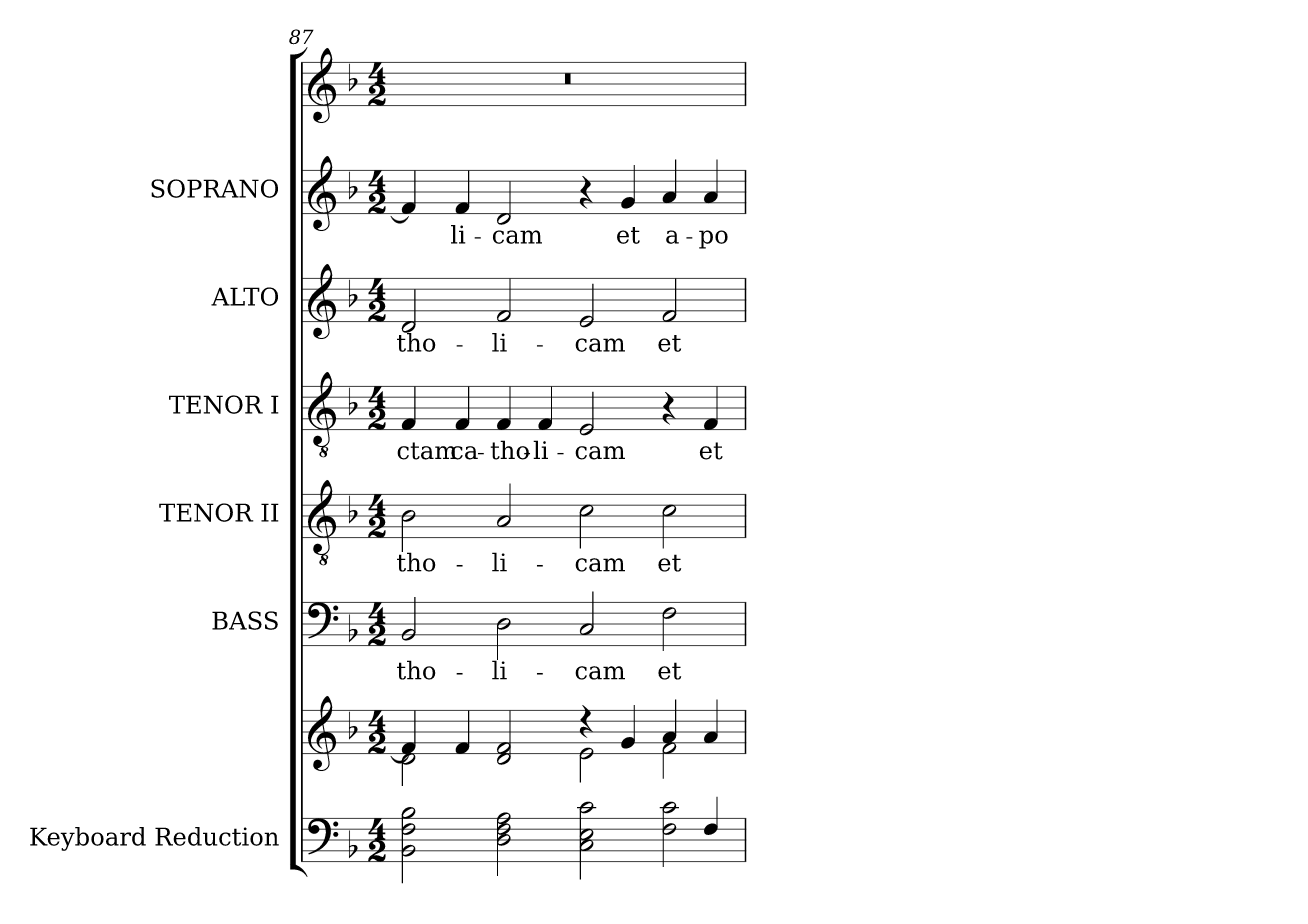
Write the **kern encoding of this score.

**kern	**kern	**kern	**text	**kern	**text	**kern	**text	**kern	**text	**kern	**text	**kern
*part7	*part7	*part6	*part6	*part5	*part5	*part4	*part4	*part3	*part3	*part2	*part2	*part1
*staff8	*staff7	*staff6	*staff6	*staff5	*staff5	*staff4	*staff4	*staff3	*staff3	*staff2	*staff2	*staff1
*I"Keyboard Reduction	*	*I"BASS	*	*I"TENOR II	*	*I"TENOR I	*	*I"ALTO	*	*I"SOPRANO	*	*
*I'Reduc.	*	*I'B.	*	*I'T. II	*	*I'T. I	*	*I'A.	*	*I'S.	*	*
!!LO:PB:g=z
*clefF4	*clefG2	*clefF4	*	*clefGv2	*	*clefGv2	*	*clefG2	*	*clefG2	*	*clefG2
*	*	*	*	*ITrd7c12	*	*ITrd7c12	*	*	*	*	*	*
*k[b-]	*k[b-]	*k[b-]	*	*k[b-]	*	*k[b-]	*	*k[b-]	*	*k[b-]	*	*k[b-]
*F:	*F:	*F:	*	*F:	*	*F:	*	*F:	*	*F:	*	*F:
*M4/2	*M4/2	*M4/2	*	*M4/2	*	*M4/2	*	*M4/2	*	*M4/2	*	*M4/2
=87	=87	=87	=87	=87	=87	=87	=87	=87	=87	=87	=87	=87
*^	*^	*	*	*	*	*	*	*	*	*	*	*
!	!	!	!	!	!LO:LY:b:color=#000000	!	!	!	!	!	!	!	!	!
!	!	!	!	!	!	!	!LO:LY:b:color=#000000	!	!	!	!	!	!	!
!	!	!	!	!	!	!	!	!	!LO:LY:b:color=#000000	!	!	!	!	!
!	!	!	!	!	!	!	!	!	!	!	!LO:LY:b:color=#000000	!	!	!LO:N:vis=1
2BB-i\ 2Fi 2B-i	1.ryy	4fi/]	2di\	2BB-i/	-tho-	2BB-i\	-tho-	4FFi/	-ctam	2di/	-tho-	4fi/]	.	0r
!	!	!	!	!	!	!	!	!	!LO:LY:b:color=#000000	!	!	!	!	!
!	!	!	!	!	!	!	!	!	!	!	!	!	!LO:LY:b:color=#000000	!
.	.	4fi/	.	.	.	.	.	4FFi/	ca-	.	.	4fi/	-li-	.
!	!	!	!	!	!LO:LY:b:color=#000000	!	!	!	!	!	!	!	!	!
!	!	!	!	!	!	!	!LO:LY:b:color=#000000	!	!	!	!	!	!	!
!	!	!	!	!	!	!	!	!	!LO:LY:b:color=#000000	!	!	!	!	!
!	!	!	!	!	!	!	!	!	!	!	!LO:LY:b:color=#000000	!	!	!
!	!	!	!	!	!	!	!	!	!	!	!	!	!LO:LY:b:color=#000000	!
2Di\ 2Fi 2Ai	.	2di/ 2fi	2ryy	2Di\	-li-	2AAi/	-li-	4FFi/	-tho-	2fi/	-li-	2di/	-cam	.
!	!	!	!	!	!	!	!	!	!LO:LY:b:color=#000000	!	!	!	!	!
.	.	.	.	.	.	.	.	4FFi/	-li-	.	.	.	.	.
!	!	!	!	!	!LO:LY:b:color=#000000	!	!	!	!	!	!	!	!	!
!	!	!	!	!	!	!	!LO:LY:b:color=#000000	!	!	!	!	!	!	!
!	!	!	!	!	!	!	!	!	!LO:LY:b:color=#000000	!	!	!	!	!
!	!	!	!	!	!	!	!	!	!	!	!LO:LY:b:color=#000000	!	!	!
2Ci\ 2Ei 2ci	.	4r	2ei\	2Ci/	-cam	2Ci\	-cam	2EEi/	-cam	2ei/	-cam	4r	.	.
!	!	!	!	!	!	!	!	!	!	!	!	!	!LO:LY:b:color=#000000	!
.	.	4gi/	.	.	.	.	.	.	.	.	.	4gi/	et	.
!	!	!	!	!	!LO:LY:b:color=#000000	!	!	!	!	!	!	!	!	!
!	!	!	!	!	!	!	!LO:LY:b:color=#000000	!	!	!	!	!	!	!
!	!	!	!	!	!	!	!	!	!	!	!LO:LY:b:color=#000000	!	!	!
!	!	!	!	!	!	!	!	!	!	!	!	!	!LO:LY:b:color=#000000	!
4ryy	2Fi\ 2ci	4ai/	2fi\	2Fi\	et	2Ci\	et	4r	.	2fi/	et	4ai/	a-	.
!	!	!	!	!	!	!	!	!	!LO:LY:b:color=#000000	!	!	!	!	!
!	!	!	!	!	!	!	!	!	!	!	!	!	!LO:LY:b:color=#000000	!
4Fi/	.	4ai/	.	.	.	.	.	4FFi/	et	.	.	4ai/	-po-	.
*v	*v	*	*	*	*	*	*	*	*	*	*	*	*	*
*	*v	*v	*	*	*	*	*	*	*	*	*	*	*
=	=	=	=	=	=	=	=	=	=	=	=	=
*-	*-	*-	*-	*-	*-	*-	*-	*-	*-	*-	*-	*-
